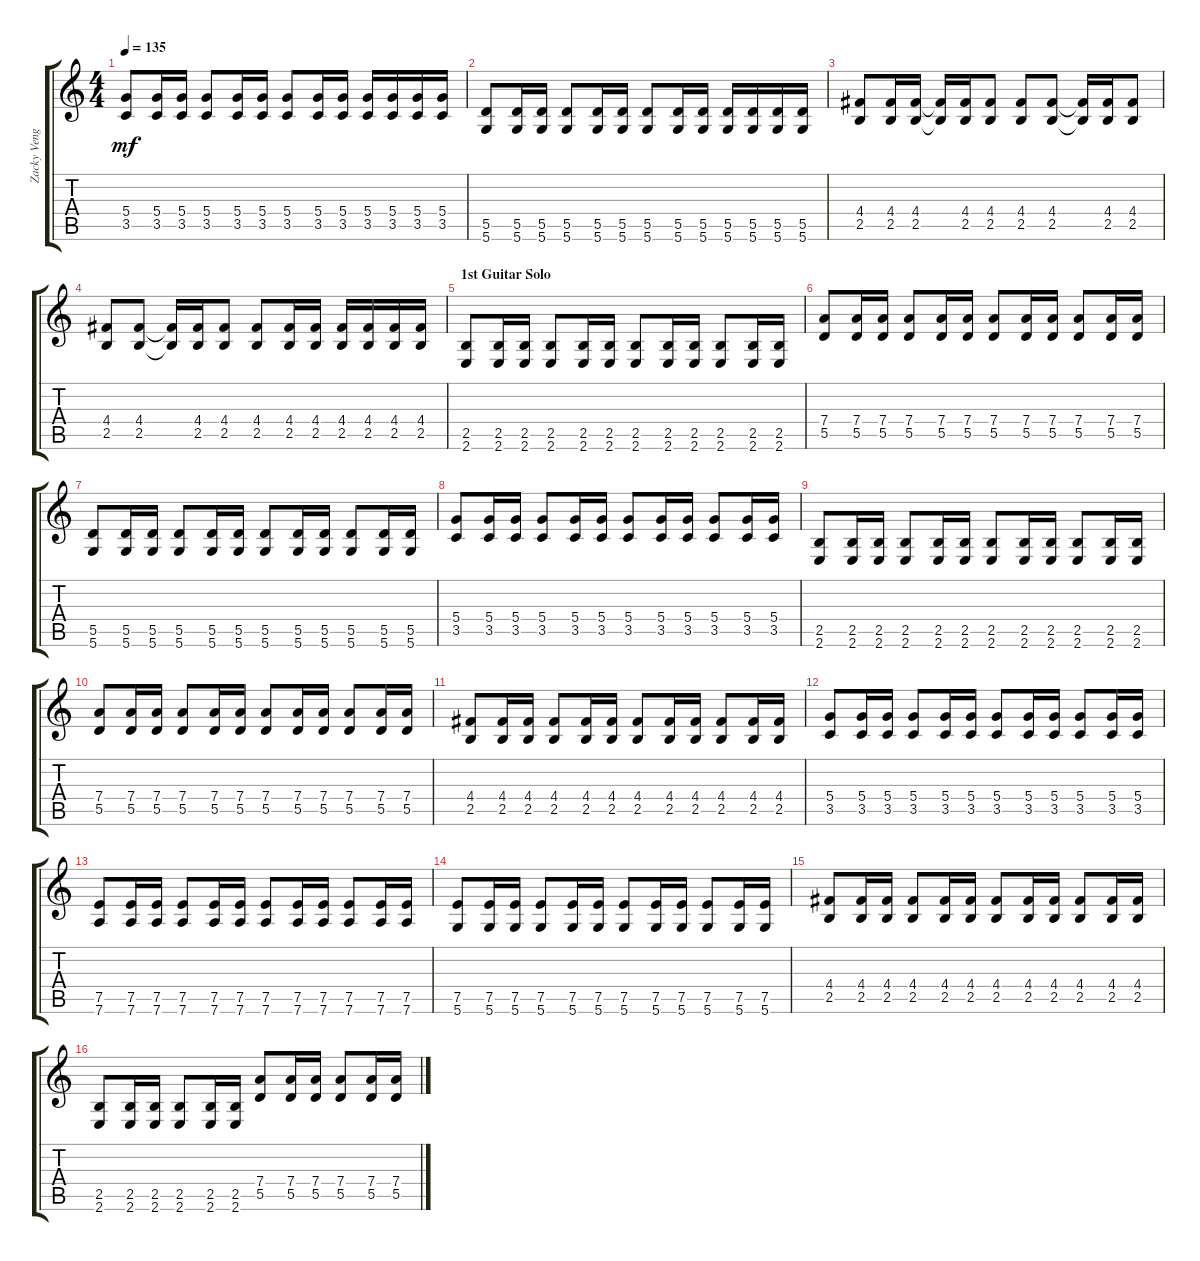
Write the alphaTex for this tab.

\track ("Zacky Vengeance" "Zacky Veng") {instrument distortionguitar}
\staff {score tabs}
\tuning (E4 B3 G3 D3 A2 D2) {hide}
\ts (4 4)
\tempo 135
\clef g2
\ks c
(5.4 3.5).8{dy mf} (5.4 3.5).16 (5.4 3.5).16 (5.4 3.5).8 (5.4 3.5).16 (5.4 3.5).16 (5.4 3.5).8 (5.4 3.5).16 (5.4 3.5).16 (5.4 3.5).16 (5.4 3.5).16 (5.4 3.5).16 (5.4 3.5).16 |
(5.5 5.6).8 (5.5 5.6).16 (5.5 5.6).16 (5.5 5.6).8 (5.5 5.6).16 (5.5 5.6).16 (5.5 5.6).8 (5.5 5.6).16 (5.5 5.6).16 (5.5 5.6).16 (5.5 5.6).16 (5.5 5.6).16 (5.5 5.6).16 |
(4.4 2.5).8 (4.4 2.5).16 (4.4 2.5).16 (4.4{t} 2.5{t}).16 (4.4 2.5).16 (4.4 2.5).8 (4.4 2.5).8 (4.4 2.5).8 (4.4{t} 2.5{t}).16 (4.4 2.5).16 (4.4 2.5).8 |
(4.4 2.5).8 (4.4 2.5).8 (4.4{t} 2.5{t}).16 (4.4 2.5).16 (4.4 2.5).8 (4.4 2.5).8 (4.4 2.5).16 (4.4 2.5).16 (4.4 2.5).16 (4.4 2.5).16 (4.4 2.5).16 (4.4 2.5).16 |
\section ("" "1st Guitar Solo")
(2.5 2.6).8 (2.5 2.6).16 (2.5 2.6).16 (2.5 2.6).8 (2.5 2.6).16 (2.5 2.6).16 (2.5 2.6).8 (2.5 2.6).16 (2.5 2.6).16 (2.5 2.6).8 (2.5 2.6).16 (2.5 2.6).16 |
(7.4 5.5).8 (7.4 5.5).16 (7.4 5.5).16 (7.4 5.5).8 (7.4 5.5).16 (7.4 5.5).16 (7.4 5.5).8 (7.4 5.5).16 (7.4 5.5).16 (7.4 5.5).8 (7.4 5.5).16 (7.4 5.5).16 |
(5.5 5.6).8 (5.5 5.6).16 (5.5 5.6).16 (5.5 5.6).8 (5.5 5.6).16 (5.5 5.6).16 (5.5 5.6).8 (5.5 5.6).16 (5.5 5.6).16 (5.5 5.6).8 (5.5 5.6).16 (5.5 5.6).16 |
(5.4 3.5).8 (5.4 3.5).16 (5.4 3.5).16 (5.4 3.5).8 (5.4 3.5).16 (5.4 3.5).16 (5.4 3.5).8 (5.4 3.5).16 (5.4 3.5).16 (5.4 3.5).8 (5.4 3.5).16 (5.4 3.5).16 |
(2.5 2.6).8 (2.5 2.6).16 (2.5 2.6).16 (2.5 2.6).8 (2.5 2.6).16 (2.5 2.6).16 (2.5 2.6).8 (2.5 2.6).16 (2.5 2.6).16 (2.5 2.6).8 (2.5 2.6).16 (2.5 2.6).16 |
(7.4 5.5).8 (7.4 5.5).16 (7.4 5.5).16 (7.4 5.5).8 (7.4 5.5).16 (7.4 5.5).16 (7.4 5.5).8 (7.4 5.5).16 (7.4 5.5).16 (7.4 5.5).8 (7.4 5.5).16 (7.4 5.5).16 |
(4.4 2.5).8 (4.4 2.5).16 (4.4 2.5).16 (4.4 2.5).8 (4.4 2.5).16 (4.4 2.5).16 (4.4 2.5).8 (4.4 2.5).16 (4.4 2.5).16 (4.4 2.5).8 (4.4 2.5).16 (4.4 2.5).16 |
(5.4 3.5).8 (5.4 3.5).16 (5.4 3.5).16 (5.4 3.5).8 (5.4 3.5).16 (5.4 3.5).16 (5.4 3.5).8 (5.4 3.5).16 (5.4 3.5).16 (5.4 3.5).8 (5.4 3.5).16 (5.4 3.5).16 |
(7.5 7.6).8 (7.5 7.6).16 (7.5 7.6).16 (7.5 7.6).8 (7.5 7.6).16 (7.5 7.6).16 (7.5 7.6).8 (7.5 7.6).16 (7.5 7.6).16 (7.5 7.6).8 (7.5 7.6).16 (7.5 7.6).16 |
(7.5 5.6).8 (7.5 5.6).16 (7.5 5.6).16 (7.5 5.6).8 (7.5 5.6).16 (7.5 5.6).16 (7.5 5.6).8 (7.5 5.6).16 (7.5 5.6).16 (7.5 5.6).8 (7.5 5.6).16 (7.5 5.6).16 |
(4.4 2.5).8 (4.4 2.5).16 (4.4 2.5).16 (4.4 2.5).8 (4.4 2.5).16 (4.4 2.5).16 (4.4 2.5).8 (4.4 2.5).16 (4.4 2.5).16 (4.4 2.5).8 (4.4 2.5).16 (4.4 2.5).16 |
(2.5 2.6).8 (2.5 2.6).16 (2.5 2.6).16 (2.5 2.6).8 (2.5 2.6).16 (2.5 2.6).16 (7.4 5.5).8 (7.4 5.5).16 (7.4 5.5).16 (7.4 5.5).8 (7.4 5.5).16 (7.4 5.5).16
